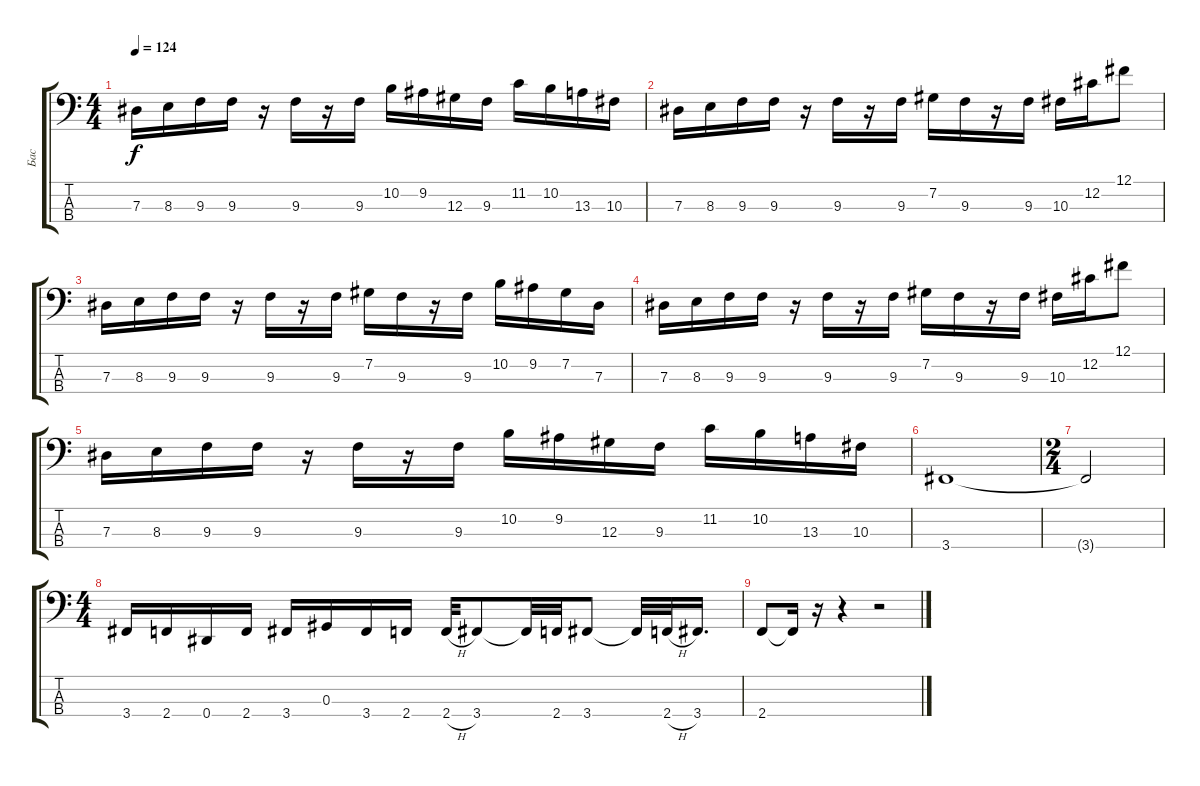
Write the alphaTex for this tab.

\track ("Бас" "Бас") {instrument electricbasspick}
\staff {score tabs}
\tuning (Gb2 Db2 Ab1 Eb1) {hide}
\ts (4 4)
\tempo 124
\clef f4
\ks c
7.3.16{dy f} 8.3.16 9.3.16 9.3.16 r.16 9.3.16 r.16 9.3.16 10.2.16 9.2.16 12.3.16 9.3.16 11.2.16 10.2.16 13.3.16 10.3.16 |
7.3.16 8.3.16 9.3.16 9.3.16 r.16 9.3.16 r.16 9.3.16 7.2.16 9.3.16 r.16 9.3.16 10.3.16 12.2.16 12.1.8 |
7.3.16 8.3.16 9.3.16 9.3.16 r.16 9.3.16 r.16 9.3.16 7.2.16 9.3.16 r.16 9.3.16 10.2.16 9.2.16 7.2.16 7.3.16 |
7.3.16 8.3.16 9.3.16 9.3.16 r.16 9.3.16 r.16 9.3.16 7.2.16 9.3.16 r.16 9.3.16 10.3.16 12.2.16 12.1.8 |
7.3.16 8.3.16 9.3.16 9.3.16 r.16 9.3.16 r.16 9.3.16 10.2.16 9.2.16 12.3.16 9.3.16 11.2.16 10.2.16 13.3.16 10.3.16 |
3.4.1 |
\ts (2 4)
3.4{t}.2 |
\ts (4 4)
3.4.16 2.4.16 0.4.16 2.4.16 3.4.16 0.3.16 3.4.16 2.4.16 2.4{h}.32 3.4.8 3.4{t}.32 2.4.32 3.4.8 3.4{t}.32 2.4{h}.32 3.4.16{d} |
2.4.8 2.4{t}.16 r.16 r.4 r.2
